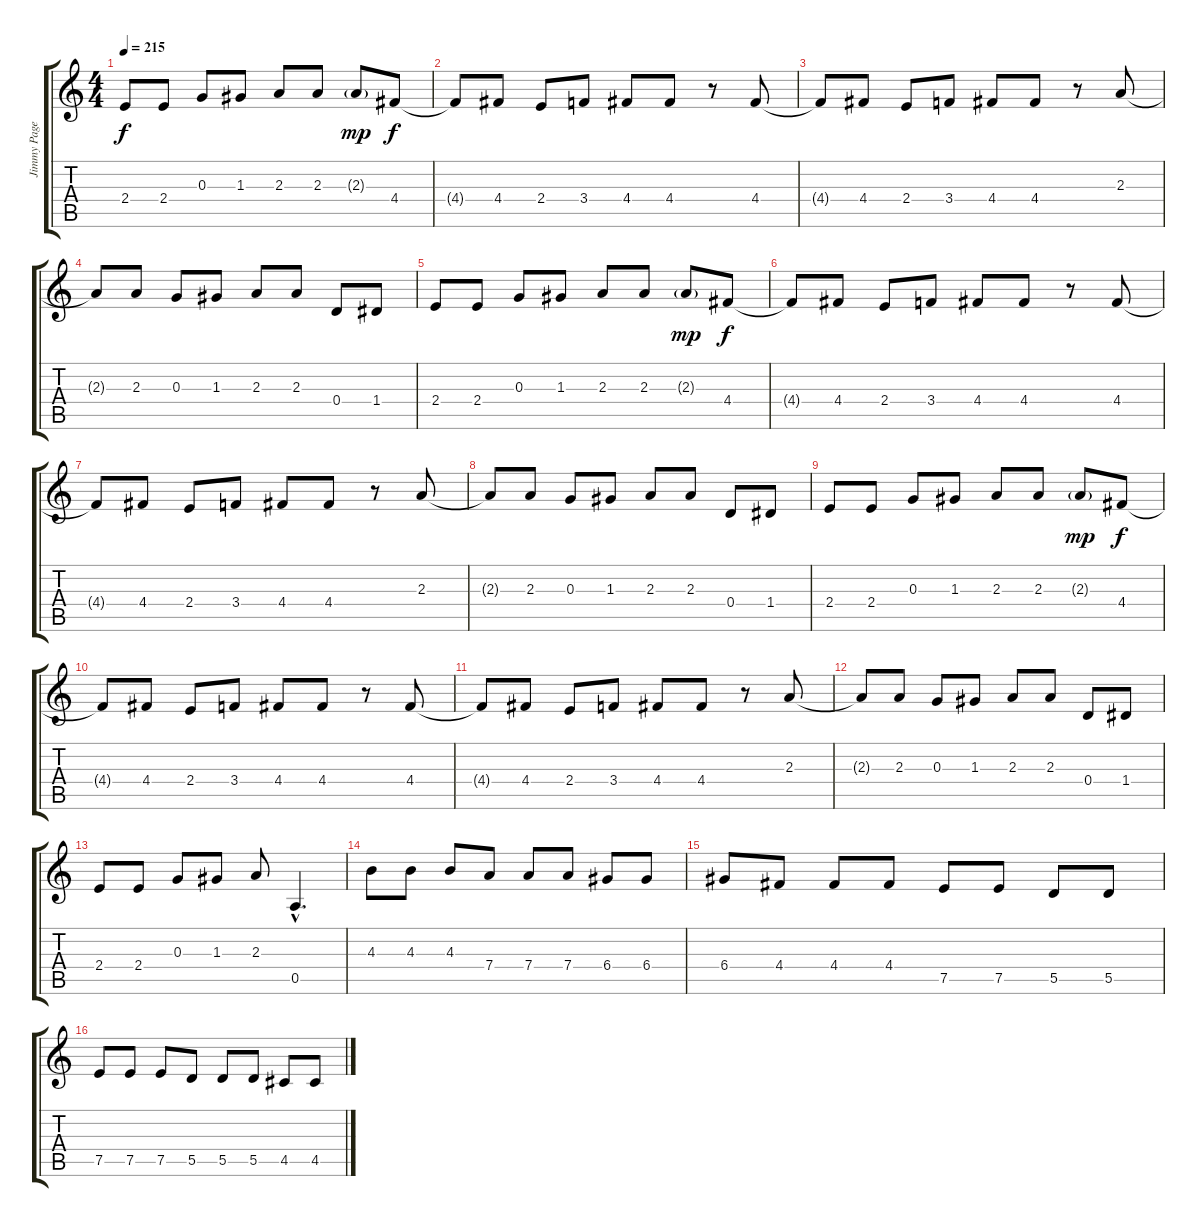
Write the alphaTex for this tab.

\track ("Jimmy Page I" "Jimmy Page") {instrument distortionguitar}
\staff {score tabs}
\tuning (E4 B3 G3 D3 A2 E2) {hide}
\ts (4 4)
\tempo 215
\clef g2
\ks c
2.4.8{dy f} 2.4.8 0.3.8 1.3.8 2.3.8 2.3.8 2.3{g}.8{dy mp} 4.4.8{dy f} |
4.4{t}.8 4.4.8 2.4.8 3.4.8 4.4.8 4.4.8 r.8 4.4.8 |
4.4{t}.8 4.4.8 2.4.8 3.4.8 4.4.8 4.4.8 r.8 2.3.8 |
2.3{t}.8 2.3.8 0.3.8 1.3.8 2.3.8 2.3.8 0.4.8 1.4.8 |
2.4.8 2.4.8 0.3.8 1.3.8 2.3.8 2.3.8 2.3{g}.8{dy mp} 4.4.8{dy f} |
4.4{t}.8 4.4.8 2.4.8 3.4.8 4.4.8 4.4.8 r.8 4.4.8 |
4.4{t}.8 4.4.8 2.4.8 3.4.8 4.4.8 4.4.8 r.8 2.3.8 |
2.3{t}.8 2.3.8 0.3.8 1.3.8 2.3.8 2.3.8 0.4.8 1.4.8 |
2.4.8 2.4.8 0.3.8 1.3.8 2.3.8 2.3.8 2.3{g}.8{dy mp} 4.4.8{dy f} |
4.4{t}.8 4.4.8 2.4.8 3.4.8 4.4.8 4.4.8 r.8 4.4.8 |
4.4{t}.8 4.4.8 2.4.8 3.4.8 4.4.8 4.4.8 r.8 2.3.8 |
2.3{t}.8 2.3.8 0.3.8 1.3.8 2.3.8 2.3.8 0.4.8 1.4.8 |
2.4.8 2.4.8 0.3.8 1.3.8 2.3.8 0.5{hac}.4{d} |
4.3.8 4.3.8 4.3.8 7.4.8 7.4.8 7.4.8 6.4.8 6.4.8 |
6.4.8 4.4.8 4.4.8 4.4.8 7.5.8 7.5.8 5.5.8 5.5.8 |
7.5.8 7.5.8 7.5.8 5.5.8 5.5.8 5.5.8 4.5.8 4.5.8
